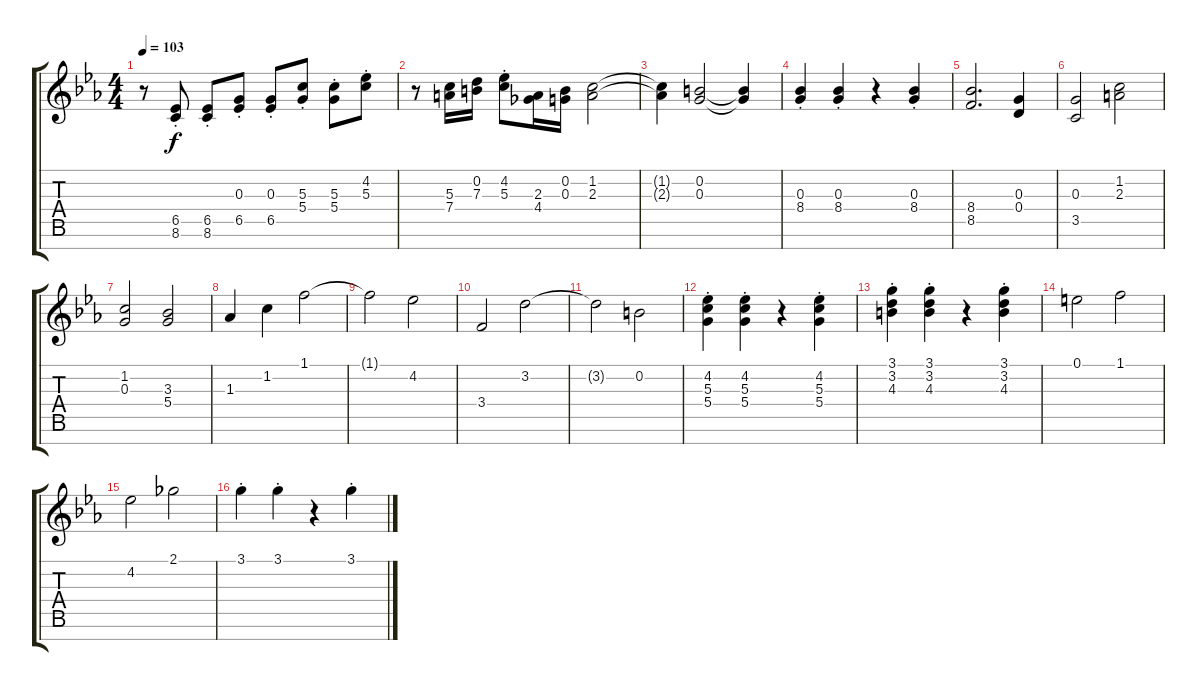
\track "" {instrument acousticgrandpiano}
\staff {score tabs}
\tuning (E5 B4 G4 D4 A3 E3 B2) {hide}
\ts (4 4)
\tempo 103
\clef g2
\ks eb
r.8{dy f} (6.5{st} 8.6{st}).8 (6.5{st} 8.6{st}).8 (0.3{st} 6.5{st}).8 (0.3{st} 6.5{st}).8 (5.3{st} 5.4{st}).8 (5.3{st} 5.4{st}).8 (4.2{st} 5.3{st}).8 |
r.8 (5.3 7.4).16 (0.2 7.3).16 (4.2{st} 5.3{st}).8 (2.3 4.4).16 (0.2 0.3).16 (1.2 2.3).2 |
(1.2{t} 2.3{t}).4 (0.2 0.3).2 (0.2{t} 0.3{t}).4 |
(0.3{st} 8.4{st}).4 (0.3{st} 8.4{st}).4 r.4{txt ""} (0.3{st} 8.4{st}).4 |
(8.4 8.5).2{d} (0.3 0.4).4 |
(0.3 3.5).2 (1.2 2.3).2 |
(1.2 0.3).2 (3.3 5.4).2 |
1.3.4 1.2.4 1.1.2 |
1.1{t}.2 4.2.2 |
3.4.2 3.2.2 |
3.2{t}.2 0.2.2 |
(4.2{st} 5.3{st} 5.4{st}).4 (4.2{st} 5.3{st} 5.4{st}).4 r.4 (4.2{st} 5.3{st} 5.4{st}).4 |
(3.1{st} 3.2{st} 4.3{st}).4 (3.1{st} 3.2{st} 4.3{st}).4 r.4 (3.1{st} 3.2{st} 4.3{st}).4 |
0.1.2 1.1.2 |
4.2.2 2.1.2 |
3.1{st}.4 3.1{st}.4 r.4 3.1{st}.4
